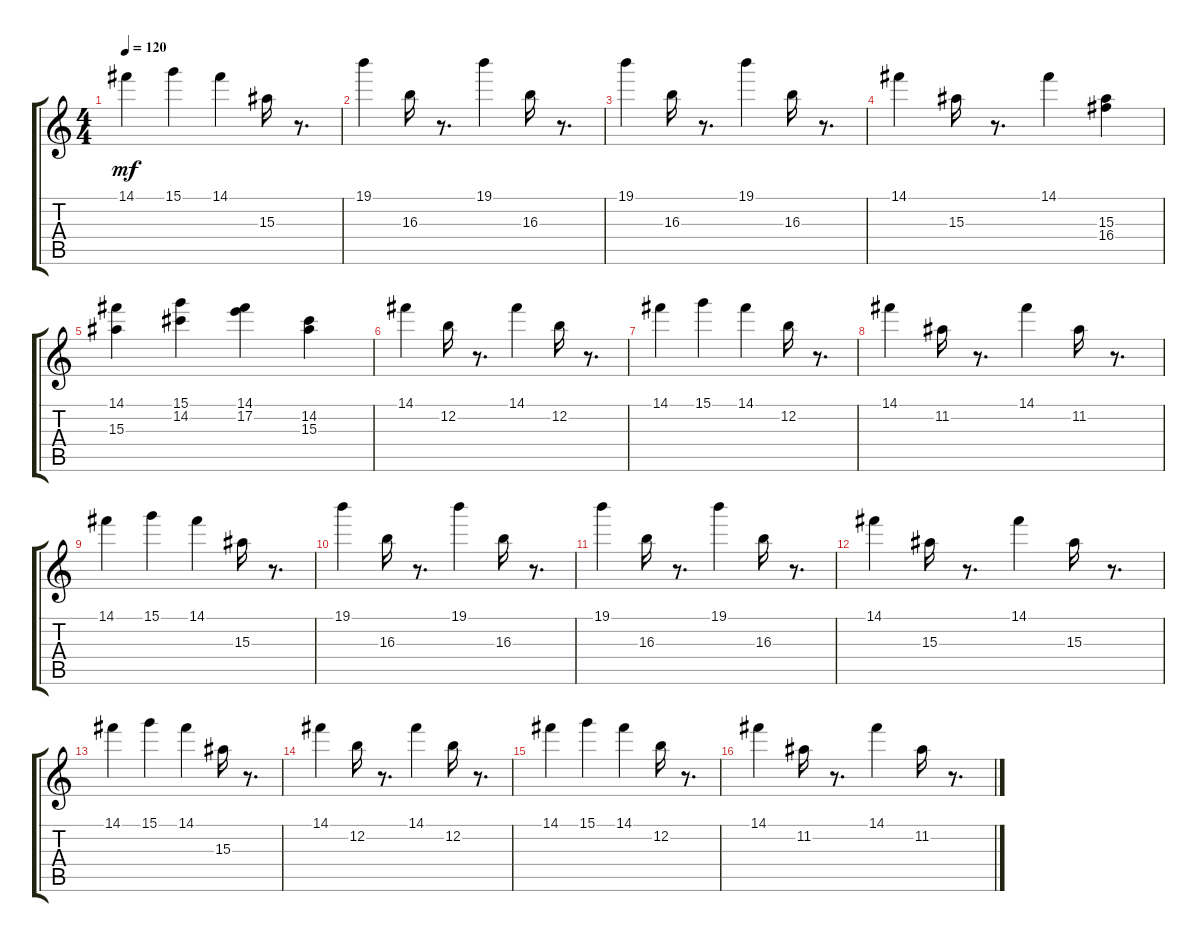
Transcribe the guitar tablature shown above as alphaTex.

\track "" {instrument electricbasspick}
\staff {score tabs}
\tuning (E4 B3 G3 D3 A2 E2) {hide}
\ts (4 4)
\tempo 120
\clef g2
\ks c
14.1.4{dy mf} 15.1.4 14.1.4 15.3.16 r.8{d} |
19.1.4 16.3.16 r.8{d} 19.1.4 16.3.16 r.8{d} |
19.1.4 16.3.16 r.8{d} 19.1.4 16.3.16 r.8{d} |
14.1.4 15.3.16 r.8{d} 14.1.4 (15.3 16.4).4 |
(14.1 15.3).4 (15.1 14.2).4 (14.1 17.2).4 (14.2 15.3).4 |
14.1.4 12.2.16 r.8{d} 14.1.4 12.2.16 r.8{d} |
14.1.4 15.1.4 14.1.4 12.2.16 r.8{d} |
14.1.4 11.2.16 r.8{d} 14.1.4 11.2.16 r.8{d} |
14.1.4 15.1.4 14.1.4 15.3.16 r.8{d} |
19.1.4 16.3.16 r.8{d} 19.1.4 16.3.16 r.8{d} |
19.1.4 16.3.16 r.8{d} 19.1.4 16.3.16 r.8{d} |
14.1.4 15.3.16 r.8{d} 14.1.4 15.3.16 r.8{d} |
14.1.4 15.1.4 14.1.4 15.3.16 r.8{d} |
14.1.4 12.2.16 r.8{d} 14.1.4 12.2.16 r.8{d} |
14.1.4 15.1.4 14.1.4 12.2.16 r.8{d} |
14.1.4 11.2.16 r.8{d} 14.1.4 11.2.16 r.8{d}
